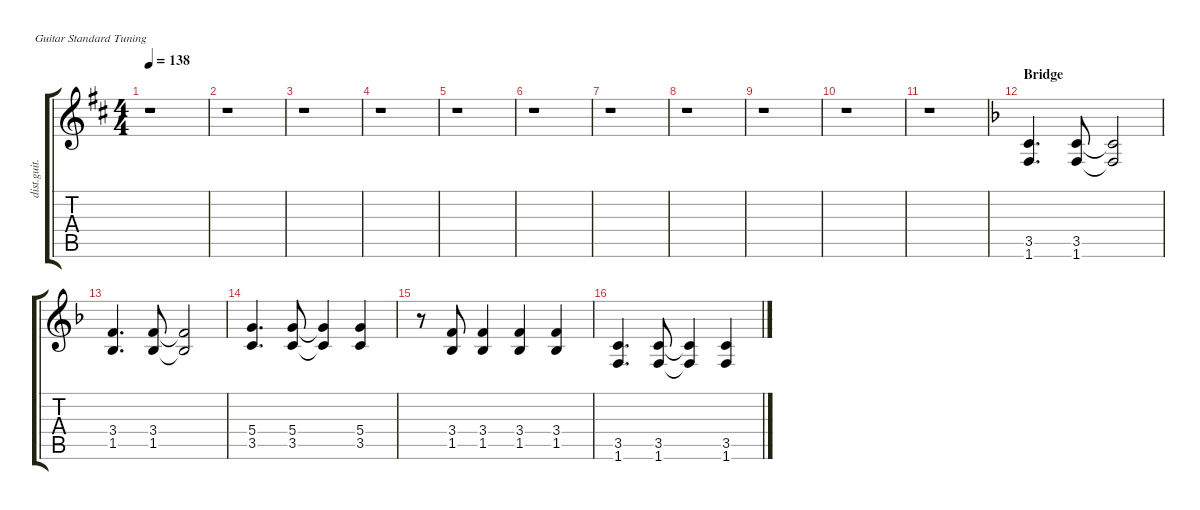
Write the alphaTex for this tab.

\hideDynamics
\bracketExtendMode groupsimilarinstruments
\otherSystemsTrackNameOrientation horizontal
\track ("EG4" "dist.guit.") {instrument distortionguitar}
\staff {score tabs}
\tuning (E4 B3 G3 D3 A2 E2)
\ts (4 4)
\tempo 138
\clef g2
\ks d
r.1{dy ff} |
r.1 |
r.1 |
r.1 |
r.1 |
r.1 |
r.1 |
r.1 |
r.1 |
r.1 |
r.1 |
\section ("" "Bridge")
\ks f
(3.5{acc forcenatural} 1.6{acc forcenatural}).4{d dy mf} (3.5{acc forcenatural} 1.6{acc forcenatural}).8 (1.6{t acc forcenatural} 3.5{t acc forcenatural}).2 |
(3.4{acc forcenatural} 1.5{acc b}).4{d} (3.4{acc forcenatural} 1.5{acc b}).8 (1.5{t acc b} 3.4{t acc forcenatural}).2 |
(5.4{acc forcenatural} 3.5{acc forcenatural}).4{d} (5.4{acc forcenatural} 3.5{acc forcenatural}).8 (5.4{t acc forcenatural} 3.5{t acc forcenatural}).4 (5.4{acc forcenatural} 3.5{acc forcenatural}).4 |
r.8 (3.4{acc forcenatural} 1.5{acc b}).8 (3.4{acc forcenatural} 1.5{acc b}).4 (3.4{acc forcenatural} 1.5{acc b}).4 (3.4{acc forcenatural} 1.5{acc b}).4 |
(3.5{acc forcenatural} 1.6{acc forcenatural}).4{d} (3.5{acc forcenatural} 1.6{acc forcenatural}).8 (1.6{t acc forcenatural} 3.5{t acc forcenatural}).4 (3.5{acc forcenatural} 1.6{acc forcenatural}).4
